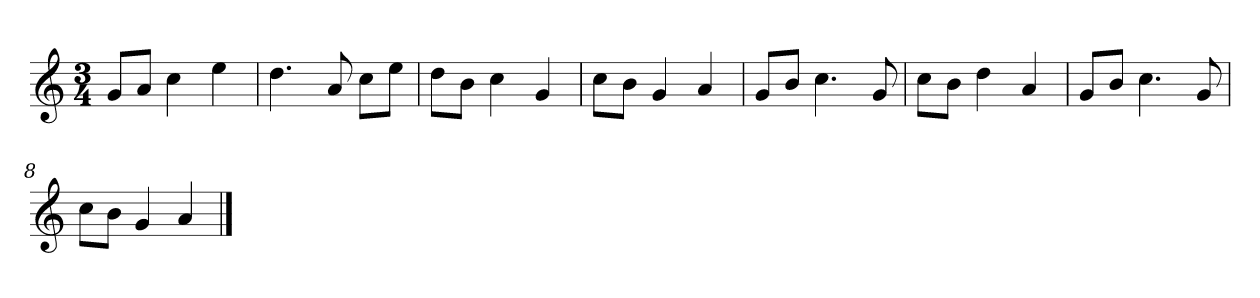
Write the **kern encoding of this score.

**kern
*part1
*staff1
*clefG2
*k[]
*M3/4
=
8g/L
8a/J
4cc
4ee
=2
4.dd
8a
8cc\L
8ee\J
=3
8dd\L
8b\J
4cc
4g
=4
8cc\L
8b\J
4g
4a
=5y
8g/L
8b/J
4.cc
8g
=6
8cc\L
8b\J
4dd
4a
=7
8g/L
8b/J
4.cc
8g
=8
8cc\L
8b\J
4g
4a
==
*-
